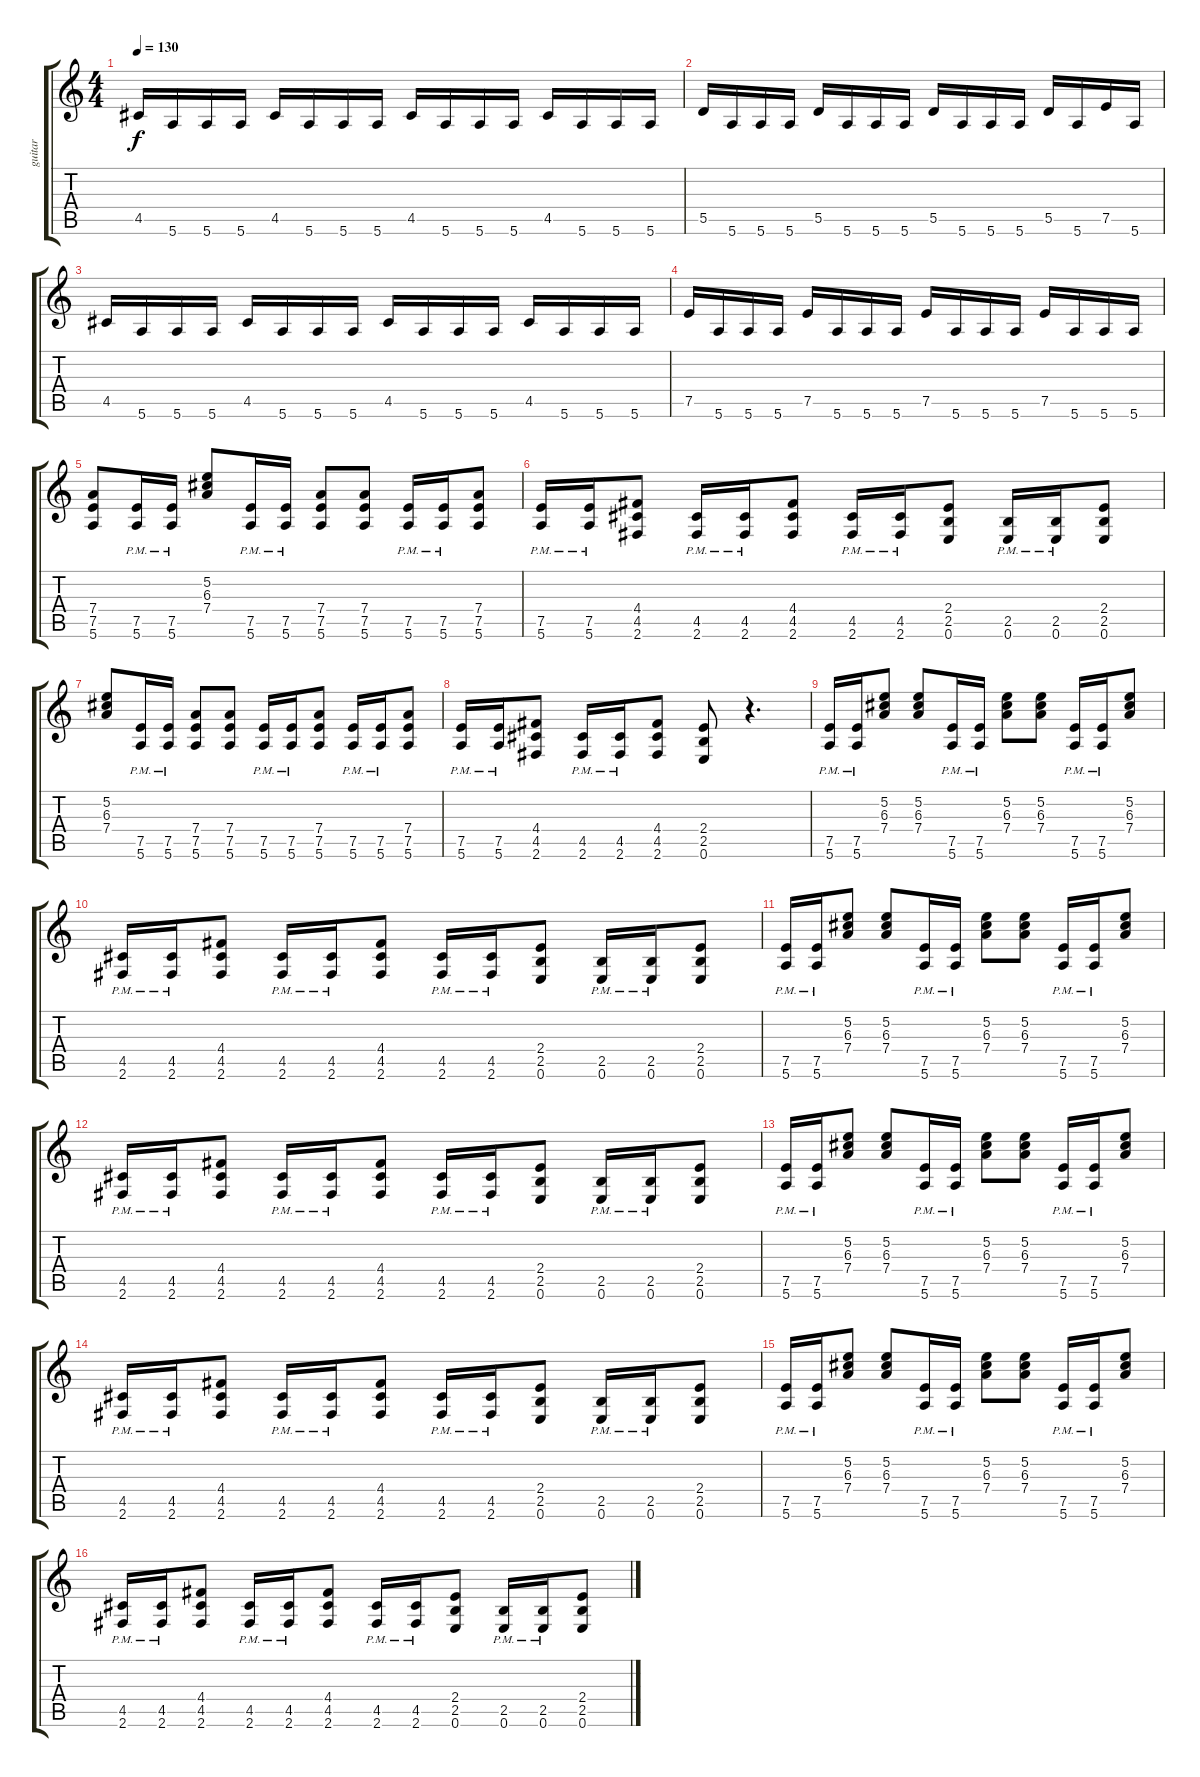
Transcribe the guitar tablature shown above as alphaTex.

\track ("guitar" "guitar") {instrument distortionguitar}
\staff {score tabs}
\tuning (E4 B3 G3 D3 A2 E2) {hide}
\ts (4 4)
\tempo 130
\clef g2
\ks c
4.5.16{dy f} 5.6.16 5.6.16 5.6.16 4.5.16 5.6.16 5.6.16 5.6.16 4.5.16 5.6.16 5.6.16 5.6.16 4.5.16 5.6.16 5.6.16 5.6.16 |
5.5.16 5.6.16 5.6.16 5.6.16 5.5.16 5.6.16 5.6.16 5.6.16 5.5.16 5.6.16 5.6.16 5.6.16 5.5.16 5.6.16 7.5.16 5.6.16 |
4.5.16 5.6.16 5.6.16 5.6.16 4.5.16 5.6.16 5.6.16 5.6.16 4.5.16 5.6.16 5.6.16 5.6.16 4.5.16 5.6.16 5.6.16 5.6.16 |
7.5.16 5.6.16 5.6.16 5.6.16 7.5.16 5.6.16 5.6.16 5.6.16 7.5.16 5.6.16 5.6.16 5.6.16 7.5.16 5.6.16 5.6.16 5.6.16 |
(7.4 7.5 5.6).8 (7.5{pm} 5.6{pm}).16 (7.5{pm} 5.6{pm}).16 (5.2 6.3 7.4).8 (7.5{pm} 5.6{pm}).16 (7.5{pm} 5.6{pm}).16 (7.4 7.5 5.6).8 (7.4 7.5 5.6).8 (7.5{pm} 5.6{pm}).16 (7.5{pm} 5.6{pm}).16 (7.4 7.5 5.6).8 |
(7.5{pm} 5.6{pm}).16 (7.5{pm} 5.6{pm}).16 (4.4 4.5 2.6).8 (4.5{pm} 2.6{pm}).16 (4.5{pm} 2.6{pm}).16 (4.4 4.5 2.6).8 (4.5{pm} 2.6{pm}).16 (4.5{pm} 2.6{pm}).16 (2.4 2.5 0.6).8 (2.5{pm} 0.6{pm}).16 (2.5{pm} 0.6{pm}).16 (2.4 2.5 0.6).8 |
(5.2 6.3 7.4).8 (7.5{pm} 5.6{pm}).16 (7.5{pm} 5.6{pm}).16 (7.4 7.5 5.6).8 (7.4 7.5 5.6).8 (7.5{pm} 5.6{pm}).16 (7.5{pm} 5.6{pm}).16 (7.4 7.5 5.6).8 (7.5{pm} 5.6{pm}).16 (7.5{pm} 5.6{pm}).16 (7.4 7.5 5.6).8 |
(7.5{pm} 5.6{pm}).16 (7.5{pm} 5.6{pm}).16 (4.4 4.5 2.6).8 (4.5{pm} 2.6{pm}).16 (4.5{pm} 2.6{pm}).16 (4.4 4.5 2.6).8 (2.4 2.5 0.6).8 r.4{d} |
(7.5{pm} 5.6{pm}).16 (7.5{pm} 5.6{pm}).16 (5.2 6.3 7.4).8 (5.2 6.3 7.4).8 (7.5{pm} 5.6{pm}).16 (7.5{pm} 5.6{pm}).16 (5.2 6.3 7.4).8 (5.2 6.3 7.4).8 (7.5{pm} 5.6{pm}).16 (7.5{pm} 5.6{pm}).16 (5.2 6.3 7.4).8 |
(4.5{pm} 2.6{pm}).16 (4.5{pm} 2.6{pm}).16 (4.4 4.5 2.6).8 (4.5{pm} 2.6{pm}).16 (4.5{pm} 2.6{pm}).16 (4.4 4.5 2.6).8 (4.5{pm} 2.6{pm}).16 (4.5{pm} 2.6{pm}).16 (2.4 2.5 0.6).8 (2.5{pm} 0.6{pm}).16 (2.5{pm} 0.6{pm}).16 (2.4 2.5 0.6).8 |
(7.5{pm} 5.6{pm}).16 (7.5{pm} 5.6{pm}).16 (5.2 6.3 7.4).8 (5.2 6.3 7.4).8 (7.5{pm} 5.6{pm}).16 (7.5{pm} 5.6{pm}).16 (5.2 6.3 7.4).8 (5.2 6.3 7.4).8 (7.5{pm} 5.6{pm}).16 (7.5{pm} 5.6{pm}).16 (5.2 6.3 7.4).8 |
(4.5{pm} 2.6{pm}).16 (4.5{pm} 2.6{pm}).16 (4.4 4.5 2.6).8 (4.5{pm} 2.6{pm}).16 (4.5{pm} 2.6{pm}).16 (4.4 4.5 2.6).8 (4.5{pm} 2.6{pm}).16 (4.5{pm} 2.6{pm}).16 (2.4 2.5 0.6).8 (2.5{pm} 0.6{pm}).16 (2.5{pm} 0.6{pm}).16 (2.4 2.5 0.6).8 |
(7.5{pm} 5.6{pm}).16 (7.5{pm} 5.6{pm}).16 (5.2 6.3 7.4).8 (5.2 6.3 7.4).8 (7.5{pm} 5.6{pm}).16 (7.5{pm} 5.6{pm}).16 (5.2 6.3 7.4).8 (5.2 6.3 7.4).8 (7.5{pm} 5.6{pm}).16 (7.5{pm} 5.6{pm}).16 (5.2 6.3 7.4).8 |
(4.5{pm} 2.6{pm}).16 (4.5{pm} 2.6{pm}).16 (4.4 4.5 2.6).8 (4.5{pm} 2.6{pm}).16 (4.5{pm} 2.6{pm}).16 (4.4 4.5 2.6).8 (4.5{pm} 2.6{pm}).16 (4.5{pm} 2.6{pm}).16 (2.4 2.5 0.6).8 (2.5{pm} 0.6{pm}).16 (2.5{pm} 0.6{pm}).16 (2.4 2.5 0.6).8 |
(7.5{pm} 5.6{pm}).16 (7.5{pm} 5.6{pm}).16 (5.2 6.3 7.4).8 (5.2 6.3 7.4).8 (7.5{pm} 5.6{pm}).16 (7.5{pm} 5.6{pm}).16 (5.2 6.3 7.4).8 (5.2 6.3 7.4).8 (7.5{pm} 5.6{pm}).16 (7.5{pm} 5.6{pm}).16 (5.2 6.3 7.4).8 |
(4.5{pm} 2.6{pm}).16 (4.5{pm} 2.6{pm}).16 (4.4 4.5 2.6).8 (4.5{pm} 2.6{pm}).16 (4.5{pm} 2.6{pm}).16 (4.4 4.5 2.6).8 (4.5{pm} 2.6{pm}).16 (4.5{pm} 2.6{pm}).16 (2.4 2.5 0.6).8 (2.5{pm} 0.6{pm}).16 (2.5{pm} 0.6{pm}).16 (2.4 2.5 0.6).8
